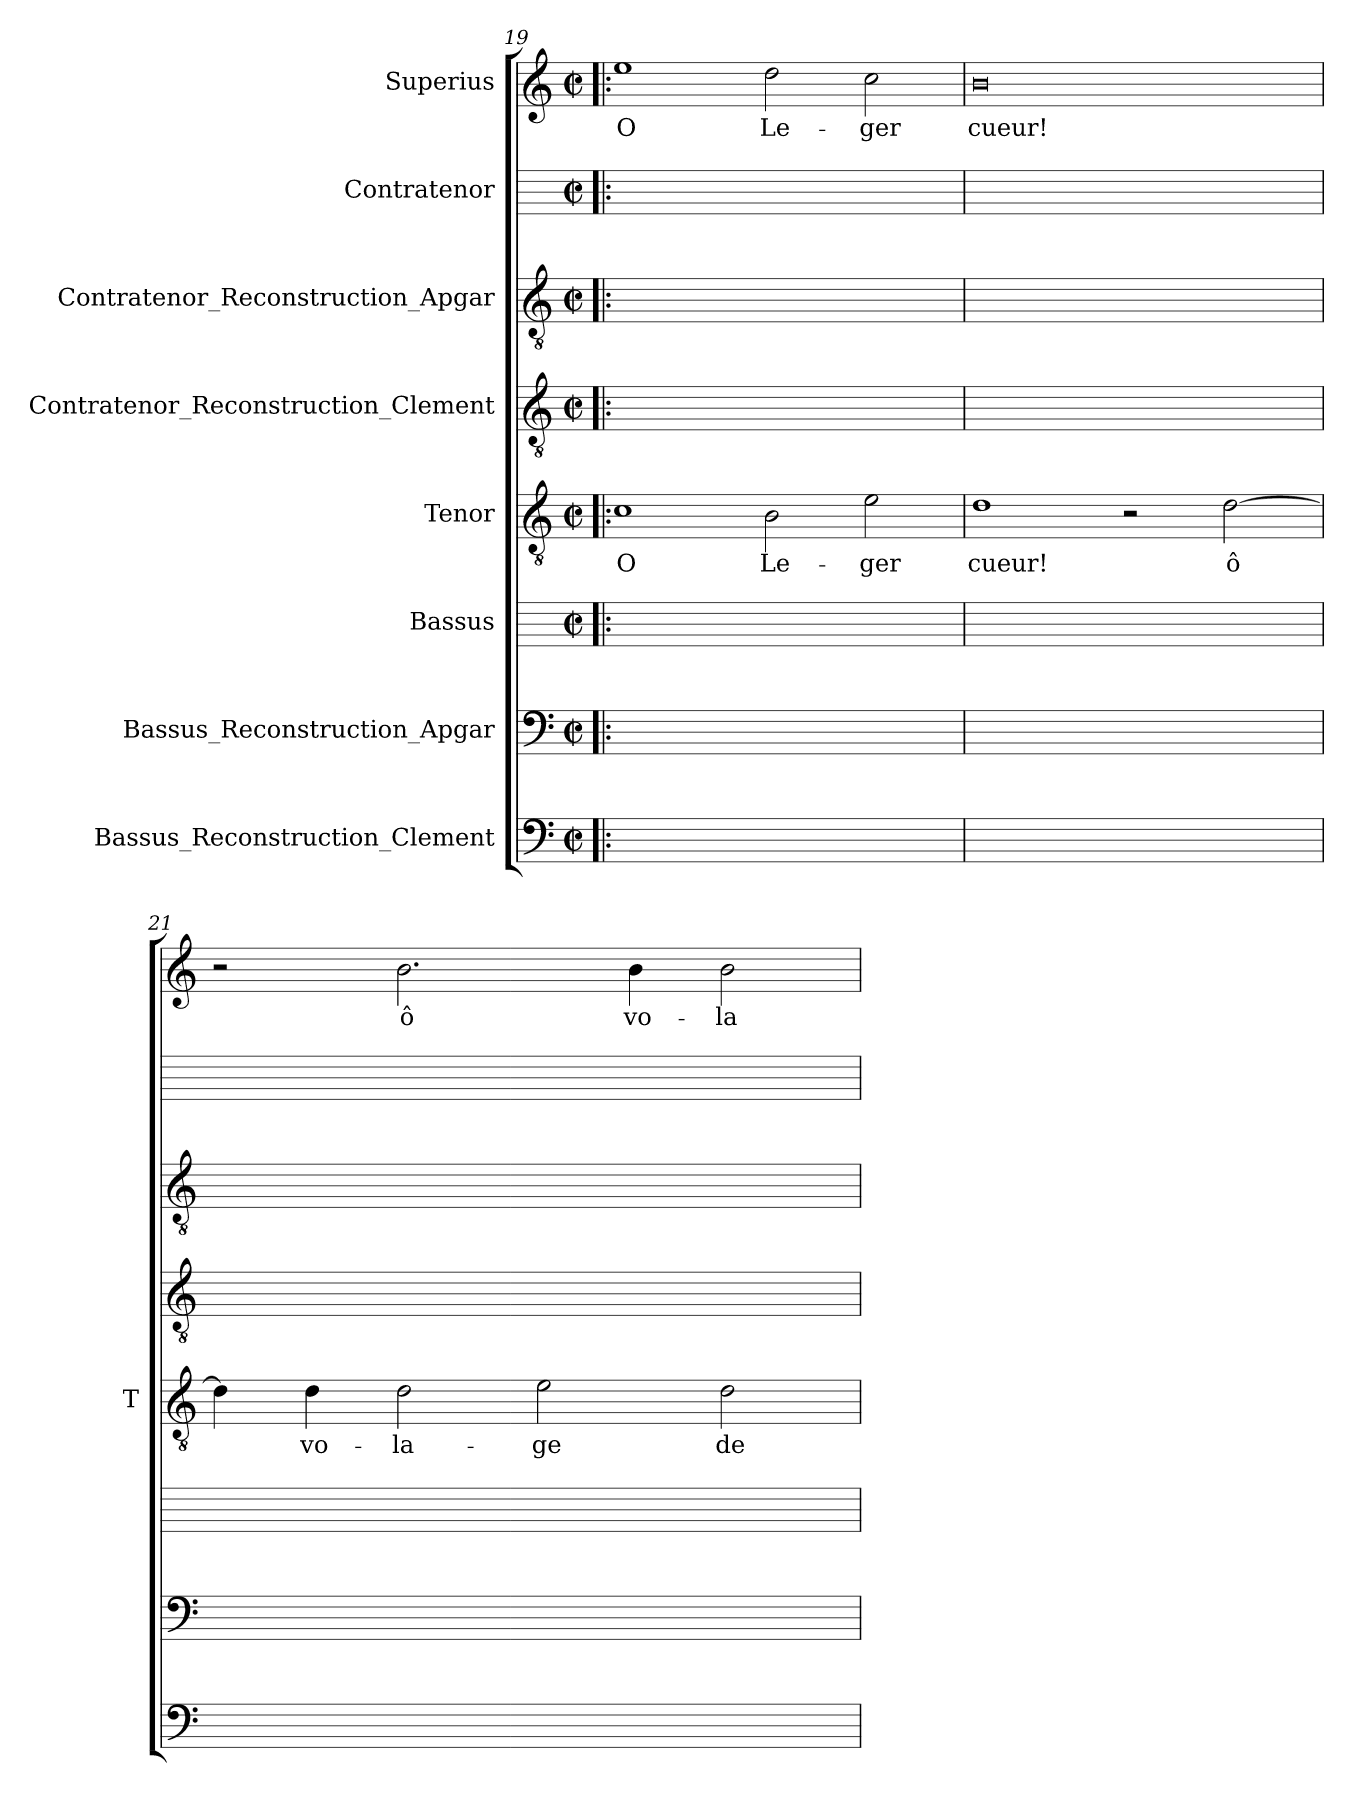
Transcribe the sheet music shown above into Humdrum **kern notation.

**kern	**kern	**kern	**kern	**text	**kern	**kern	**kern	**kern	**text
*part8	*part7	*part6	*part5	*part5	*part4	*part3	*part2	*part1	*part1
*staff8	*staff7	*staff6	*staff5	*staff5	*staff4	*staff3	*staff2	*staff1	*staff1
*I"Bassus_Reconstruction_Clement	*I"Bassus_Reconstruction_Apgar	*I"Bassus	*I"Tenor	*	*I"Contratenor_Reconstruction_Clement	*I"Contratenor_Reconstruction_Apgar	*I"Contratenor	*I"Superius	*
*	*	*	*I'T	*	*	*	*	*	*
*clefF4	*clefF4	*	*clefGv2	*	*clefGv2	*clefGv2	*	*clefG2	*
*k[]	*k[]	*	*k[]	*	*k[]	*k[]	*	*k[]	*
*C:	*C:	*	*C:	*	*C:	*C:	*	*C:	*
*M2/2	*M2/2	*M2/2	*M2/2	*	*M2/2	*M2/2	*M2/2	*M2/2	*
*met(c|)	*met(c|)	*met(c|)	*met(c|)	*	*met(c|)	*met(c|)	*met(c|)	*met(c|)	*
=19!|:	=19!|:	=19!|:	=19!|:	=19!|:	=19!|:	=19!|:	=19!|:	=19!|:	=19!|:
0ryy	0ryy	0ryy	1c	-O	0ryy	0ryy	0ryy	1ee	-O
.	.	.	2B	Le-	.	.	.	2dd	Le-
.	.	.	2e	-ger	.	.	.	2cc	-ger
!!LO:PB:g=z
=20	=20	=20	=20	=20	=20	=20	=20	=20	=20
0ryy	0ryy	0ryy	1d	-cueur!	0ryy	0ryy	0ryy	0b	-cueur!
.	.	.	2r	.	.	.	.	.	.
.	.	.	[2d	-ô	.	.	.	.	.
=21	=21	=21	=21	=21	=21	=21	=21	=21	=21
0ryy	0ryy	0ryy	4d]	.	0ryy	0ryy	0ryy	2r	.
.	.	.	4d	vo-	.	.	.	.	.
.	.	.	2d	la-	.	.	.	2.b	-ô
.	.	.	2e	-ge	.	.	.	.	.
.	.	.	.	.	.	.	.	4b	vo-
.	.	.	2d	de-	.	.	.	2b	la-
=	=	=	=	=	=	=	=	=	=
*-	*-	*-	*-	*-	*-	*-	*-	*-	*-
